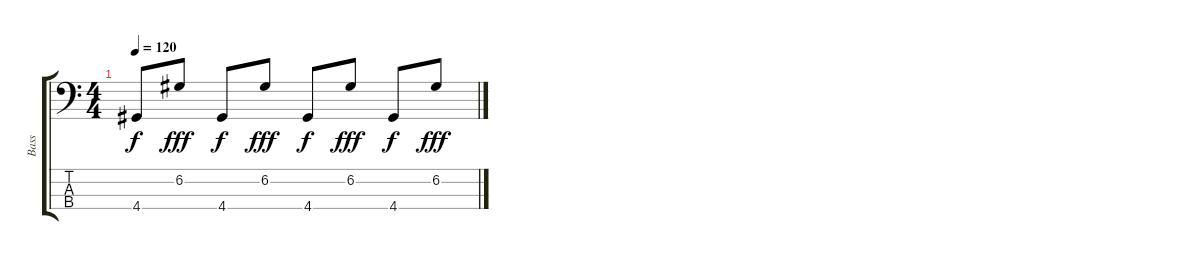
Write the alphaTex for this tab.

\track ("Bass" "Bass") {instrument electricbasspick}
\staff {score tabs}
\tuning (G2 D2 A1 E1) {hide}
\ts (4 4)
\tempo 120
\clef f4
\ks c
4.4.8{dy f} 6.2.8{dy fff} 4.4.8{dy f} 6.2.8{dy fff} 4.4.8{dy f} 6.2.8{dy fff} 4.4.8{dy f} 6.2.8{dy fff}
